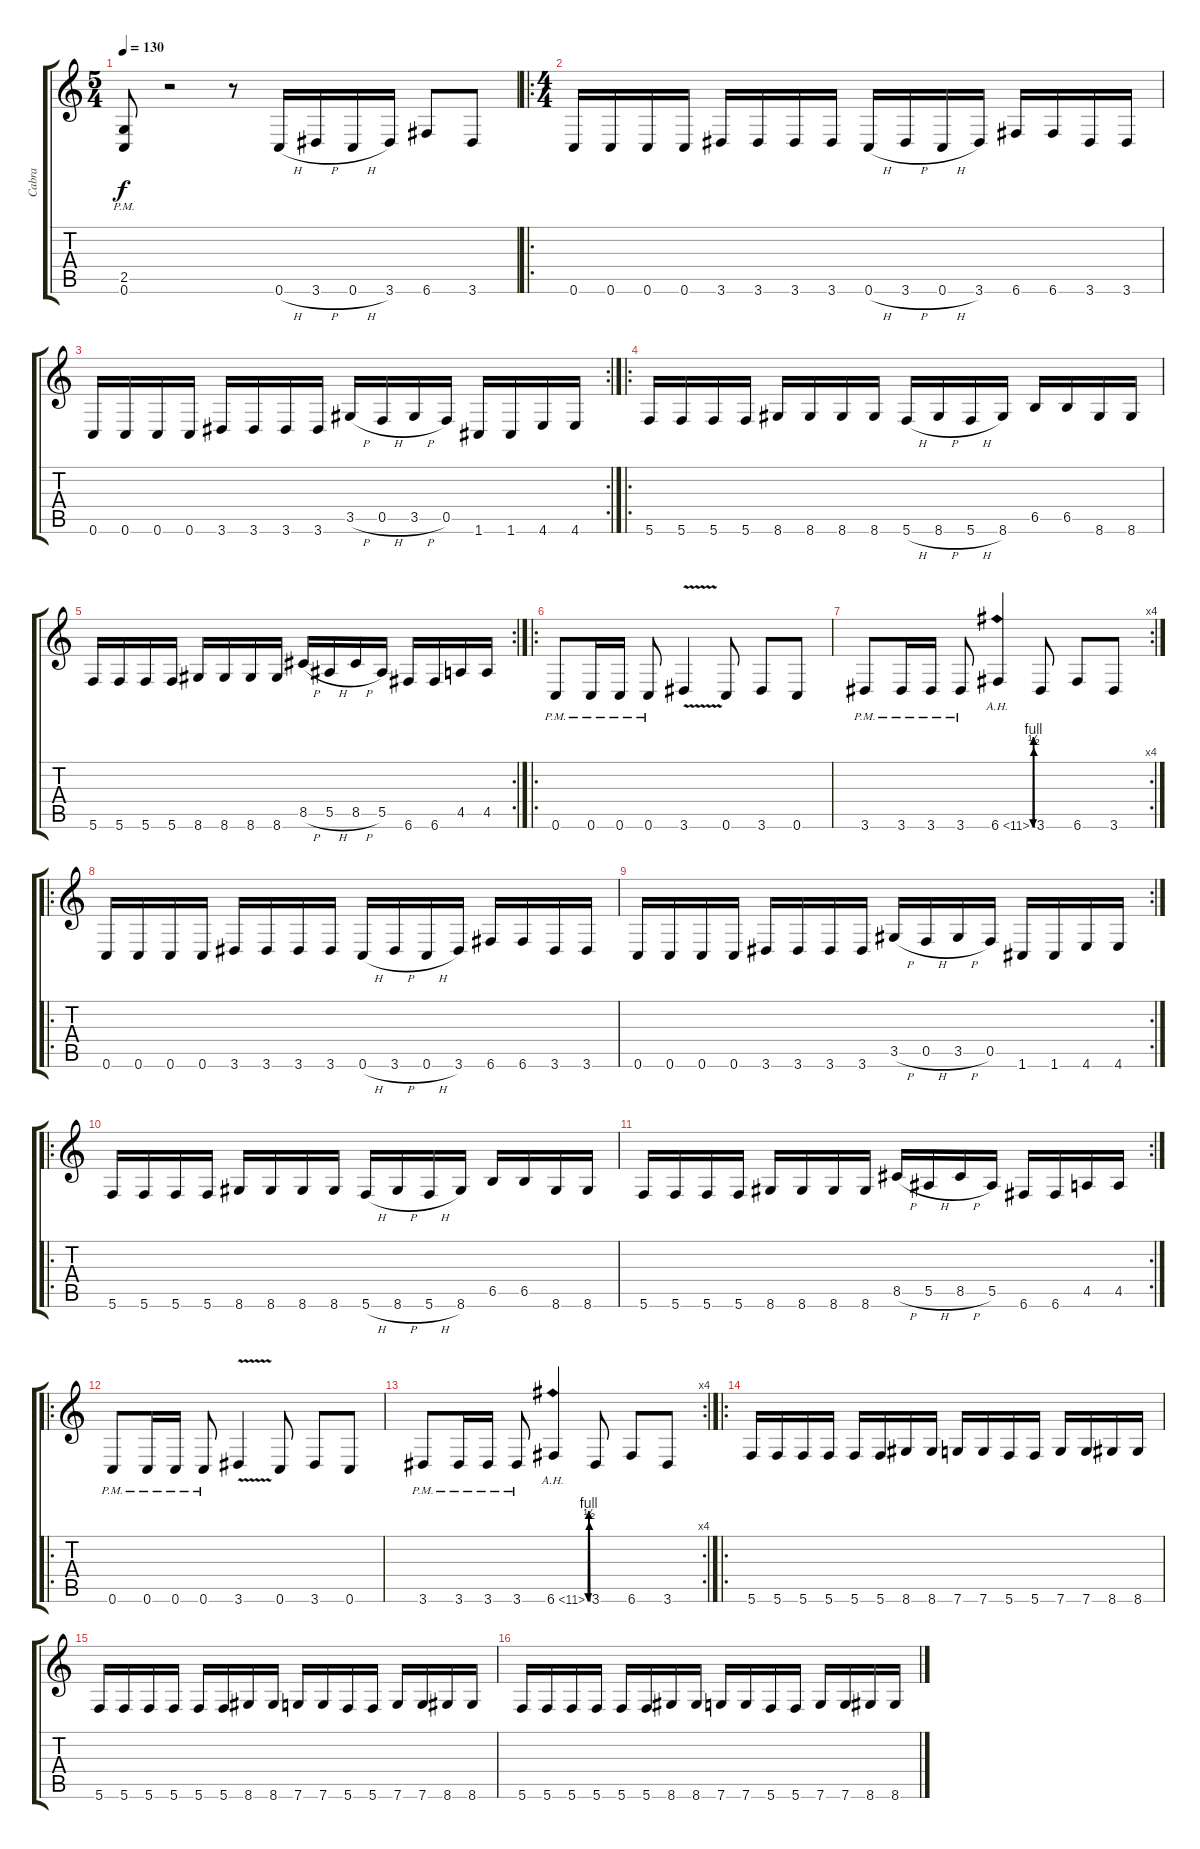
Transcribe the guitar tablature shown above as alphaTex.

\track ("Cabra" "Cabra") {instrument distortionguitar}
\staff {score tabs}
\tuning (C4 G3 Eb3 Bb2 F2 C2) {hide}
\ts (5 4)
\tempo 130
\clef g2
\ks c
(2.5{pm} 0.6{pm}).8{dy f instrument distortionguitar} r.2 r.8 0.6{h}.16 3.6{h}.16 0.6{h}.16 3.6.16 6.6.8 3.6.8 |
\ro
\ts (4 4)
0.6.16 0.6.16 0.6.16 0.6.16 3.6.16 3.6.16 3.6.16 3.6.16 0.6{h}.16 3.6{h}.16 0.6{h}.16 3.6.16 6.6.16 6.6.16 3.6.16 3.6.16 |
\rc 2
0.6.16 0.6.16 0.6.16 0.6.16 3.6.16 3.6.16 3.6.16 3.6.16 3.5{h}.16 0.5{h}.16 3.5{h}.16 0.5.16 1.6.16 1.6.16 4.6.16 4.6.16 |
\ro
5.6.16 5.6.16 5.6.16 5.6.16 8.6.16 8.6.16 8.6.16 8.6.16 5.6{h}.16 8.6{h}.16 5.6{h}.16 8.6.16 6.5.16 6.5.16 8.6.16 8.6.16 |
\rc 2
5.6.16 5.6.16 5.6.16 5.6.16 8.6.16 8.6.16 8.6.16 8.6.16 8.5{h}.16 5.5{h}.16 8.5{h}.16 5.5.16 6.6.16 6.6.16 4.5.16 4.5.16 |
\ro
0.6{pm}.8 0.6{pm}.16 0.6{pm}.16 0.6{pm}.8 3.6{v}.4 0.6.8 3.6.8 0.6.8 |
\rc 4
3.6{pm}.8 3.6{pm}.16 3.6{pm}.16 3.6{pm}.8 6.6{be (custom 0 0 15 2 30 4 45 0 60 0) ah 5}.4 3.6.8 6.6.8 3.6.8 |
\ro
0.6.16 0.6.16 0.6.16 0.6.16 3.6.16 3.6.16 3.6.16 3.6.16 0.6{h}.16 3.6{h}.16 0.6{h}.16 3.6.16 6.6.16 6.6.16 3.6.16 3.6.16 |
\rc 2
0.6.16 0.6.16 0.6.16 0.6.16 3.6.16 3.6.16 3.6.16 3.6.16 3.5{h}.16 0.5{h}.16 3.5{h}.16 0.5.16 1.6.16 1.6.16 4.6.16 4.6.16 |
\ro
5.6.16 5.6.16 5.6.16 5.6.16 8.6.16 8.6.16 8.6.16 8.6.16 5.6{h}.16 8.6{h}.16 5.6{h}.16 8.6.16 6.5.16 6.5.16 8.6.16 8.6.16 |
\rc 2
5.6.16 5.6.16 5.6.16 5.6.16 8.6.16 8.6.16 8.6.16 8.6.16 8.5{h}.16 5.5{h}.16 8.5{h}.16 5.5.16 6.6.16 6.6.16 4.5.16 4.5.16 |
\ro
0.6{pm}.8 0.6{pm}.16 0.6{pm}.16 0.6{pm}.8 3.6{v}.4 0.6.8 3.6.8 0.6.8 |
\rc 4
3.6{pm}.8 3.6{pm}.16 3.6{pm}.16 3.6{pm}.8 6.6{be (custom 0 0 15 2 30 4 45 0 60 0) ah 5}.4 3.6.8 6.6.8 3.6.8 |
\ro
5.6.16 5.6.16 5.6.16 5.6.16 5.6.16 5.6.16 8.6.16 8.6.16 7.6.16 7.6.16 5.6.16 5.6.16 7.6.16 7.6.16 8.6.16 8.6.16 |
5.6.16 5.6.16 5.6.16 5.6.16 5.6.16 5.6.16 8.6.16 8.6.16 7.6.16 7.6.16 5.6.16 5.6.16 7.6.16 7.6.16 8.6.16 8.6.16 |
5.6.16 5.6.16 5.6.16 5.6.16 5.6.16 5.6.16 8.6.16 8.6.16 7.6.16 7.6.16 5.6.16 5.6.16 7.6.16 7.6.16 8.6.16 8.6.16
